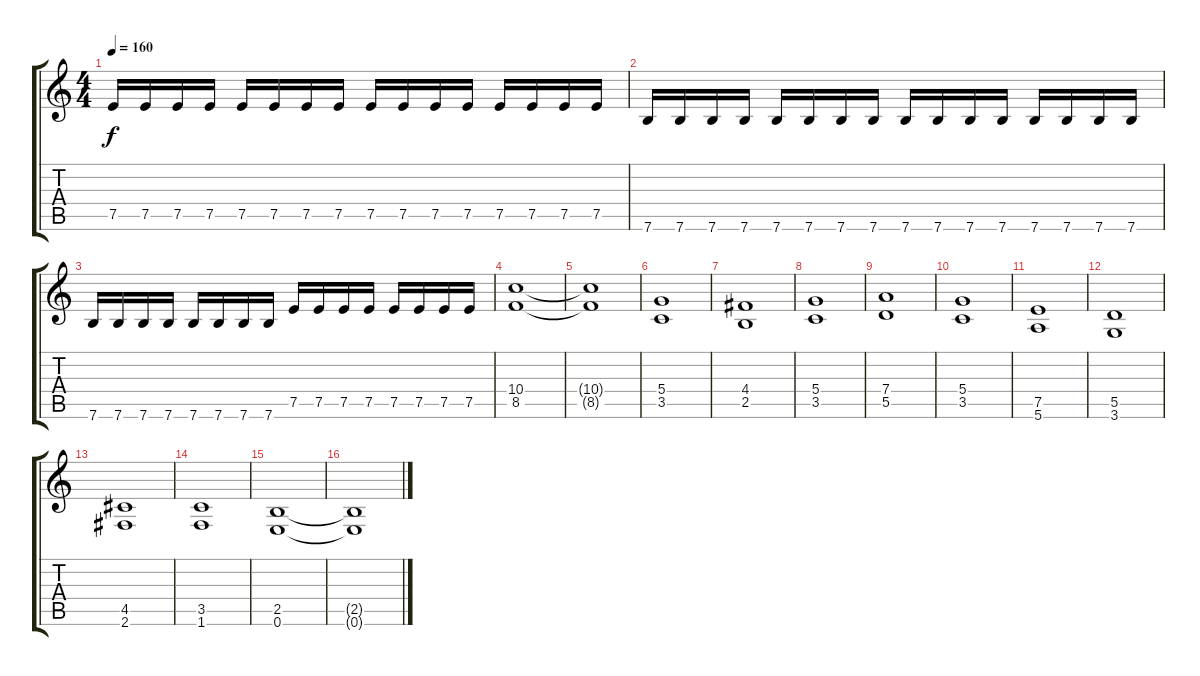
\track "" {instrument overdrivenguitar}
\staff {score tabs}
\tuning (E4 B3 G3 D3 A2 E2) {hide}
\ts (4 4)
\tempo 160
\clef g2
\ks c
7.5.16{dy f} 7.5.16 7.5.16 7.5.16 7.5.16 7.5.16 7.5.16 7.5.16 7.5.16 7.5.16 7.5.16 7.5.16 7.5.16 7.5.16 7.5.16 7.5.16 |
7.6.16 7.6.16 7.6.16 7.6.16 7.6.16 7.6.16 7.6.16 7.6.16 7.6.16 7.6.16 7.6.16 7.6.16 7.6.16 7.6.16 7.6.16 7.6.16 |
7.6.16 7.6.16 7.6.16 7.6.16 7.6.16 7.6.16 7.6.16 7.6.16 7.5.16 7.5.16 7.5.16 7.5.16 7.5.16 7.5.16 7.5.16 7.5.16 |
(10.4 8.5).1 |
(10.4{t} 8.5{t}).1 |
(5.4 3.5).1 |
(4.4 2.5).1 |
(5.4 3.5).1 |
(7.4 5.5).1 |
(5.4 3.5).1 |
(7.5 5.6).1 |
(5.5 3.6).1 |
(4.5 2.6).1 |
(3.5 1.6).1 |
(2.5 0.6).1 |
(2.5{t} 0.6{t}).1
